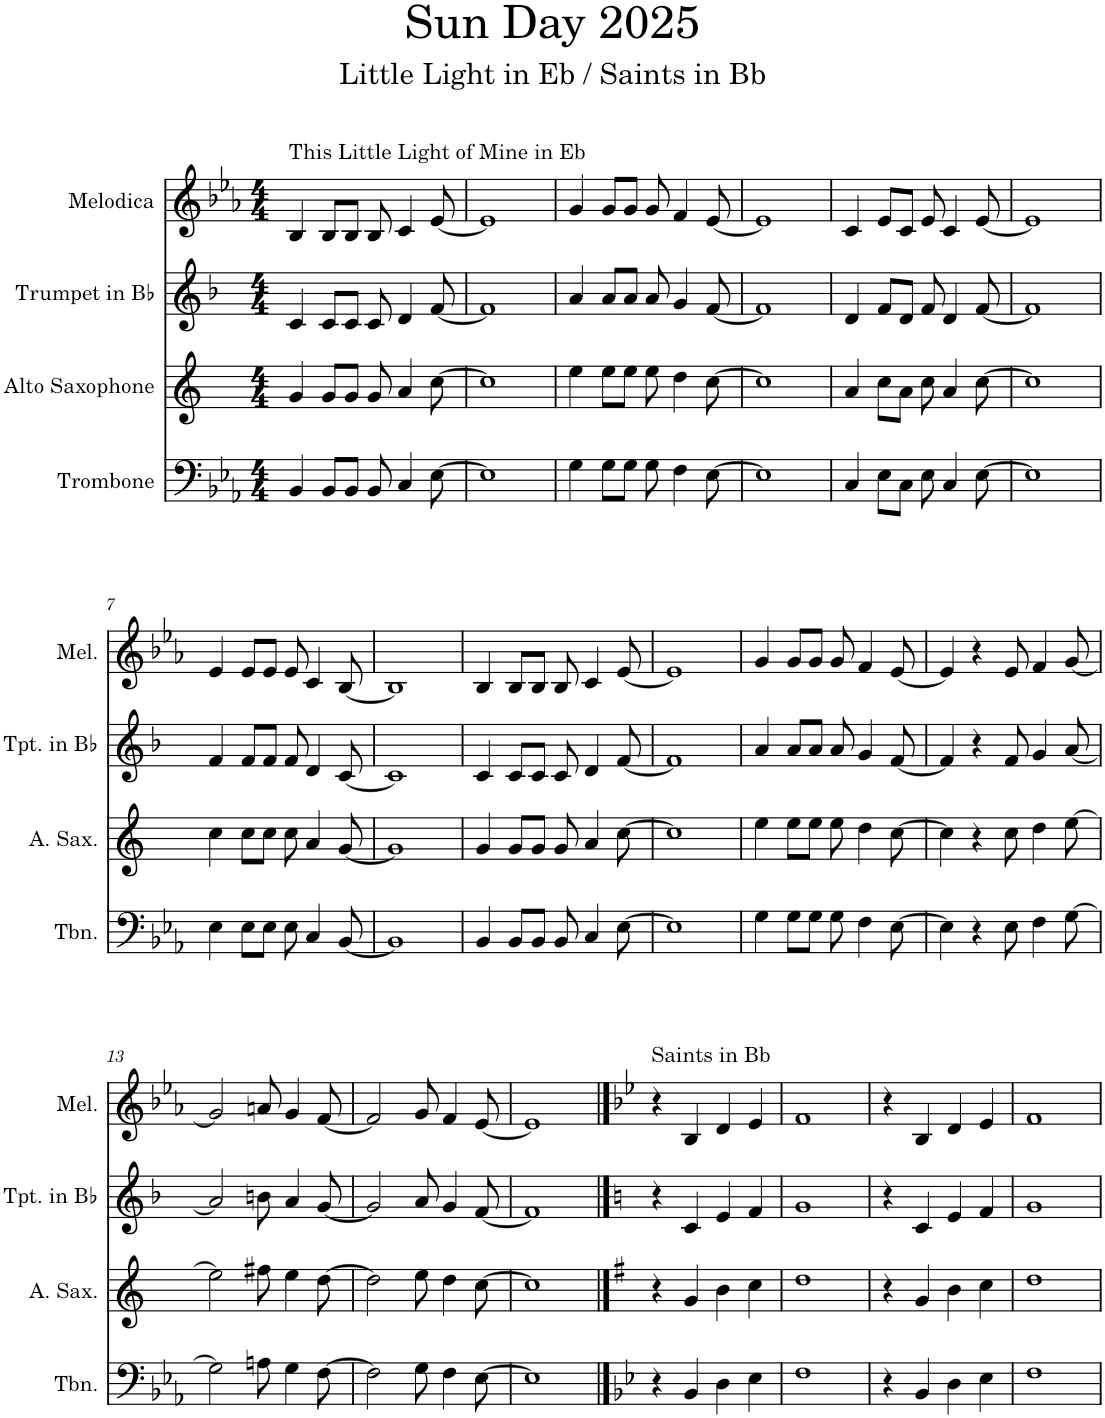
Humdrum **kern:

**kern	**kern	**kern	**kern
*part4	*part3	*part2	*part1
*staff4	*staff3	*staff2	*staff1
*I"Trombone	*I"Alto Saxophone	*I"Trumpet in Bb	*I"Melodica
*I'Tbn.	*I'A. Sax.	*I'Tpt. in Bb	*I'Mel.
*clefF4	*clefG2	*clefG2	*clefG2
*	*Trd5c9	*Trd1c2	*
*k[b-e-a-]	*k[]	*k[b-]	*k[b-e-a-]
*M4/4	*M4/4	*M4/4	*M4/4
=1	=1	=1	=1
!	!	!	!LO:TX:a:t=This Little Light of Mine in Eb
4BB-/	4g/	4c/	4B-/
8BB-/L	8g/L	8c/L	8B-/L
8BB-/J	8g/J	8c/J	8B-/J
8BB-/	8g/	8c/	8B-/
4C/	4a/	4d/	4c/
[8E-\	[8cc\	[8f/	[8e-/
=2	=2	=2	=2
1E-]	1cc]	1f]	1e-]
=3	=3	=3	=3
4G\	4ee\	4a/	4g/
8G\L	8ee\L	8a/L	8g/L
8G\J	8ee\J	8a/J	8g/J
8G\	8ee\	8a/	8g/
4F\	4dd\	4g/	4f/
[8E-\	[8cc\	[8f/	[8e-/
=4	=4	=4	=4
1E-]	1cc]	1f]	1e-]
=5	=5	=5	=5
4C/	4a/	4d/	4c/
8E-\L	8cc\L	8f/L	8e-/L
8C\J	8a\J	8d/J	8c/J
8E-\	8cc\	8f/	8e-/
4C/	4a/	4d/	4c/
[8E-\	[8cc\	[8f/	[8e-/
=6	=6	=6	=6
1E-]	1cc]	1f]	1e-]
!!LO:LB:g=z
=7	=7	=7	=7
4E-\	4cc\	4f/	4e-/
8E-\L	8cc\L	8f/L	8e-/L
8E-\J	8cc\J	8f/J	8e-/J
8E-\	8cc\	8f/	8e-/
4C/	4a/	4d/	4c/
[8BB-/	[8g/	[8c/	[8B-/
=8	=8	=8	=8
1BB-]	1g]	1c]	1B-]
=9	=9	=9	=9
4BB-/	4g/	4c/	4B-/
8BB-/L	8g/L	8c/L	8B-/L
8BB-/J	8g/J	8c/J	8B-/J
8BB-/	8g/	8c/	8B-/
4C/	4a/	4d/	4c/
[8E-\	[8cc\	[8f/	[8e-/
=10	=10	=10	=10
1E-]	1cc]	1f]	1e-]
=11	=11	=11	=11
4G\	4ee\	4a/	4g/
8G\L	8ee\L	8a/L	8g/L
8G\J	8ee\J	8a/J	8g/J
8G\	8ee\	8a/	8g/
4F\	4dd\	4g/	4f/
[8E-\	[8cc\	[8f/	[8e-/
=12	=12	=12	=12
4E-\]	4cc\]	4f/]	4e-/]
4r	4r	4r	4r
8E-\	8cc\	8f/	8e-/
4F\	4dd\	4g/	4f/
[8G\	[8ee\	[8a/	[8g/
!!LO:LB:g=z
=13	=13	=13	=13
2G\]	2ee\]	2a/]	2g/]
8An\	8ff#X\	8bn\	8an/
4G\	4ee\	4a/	4g/
[8F\	[8dd\	[8g/	[8f/
=14	=14	=14	=14
2F\]	2dd\]	2g/]	2f/]
8G\	8ee\	8a/	8g/
4F\	4dd\	4g/	4f/
[8E-\	[8cc\	[8f/	[8e-/
=15	=15	=15	=15
1E-]	1cc]	1f]	1e-]
==16	==16	==16	==16
*k[b-e-]	*k[f#]	*k[]	*k[b-e-]
!	!	!	!LO:TX:a:t=Saints in Bb
4r	4r	4r	4r
4BB-/	4g/	4c/	4B-/
4D\	4b\	4e/	4d/
4E-\	4cc\	4f/	4e-/
=17	=17	=17	=17
1F	1dd	1g	1f
=18	=18	=18	=18
4r	4r	4r	4r
4BB-/	4g/	4c/	4B-/
4D\	4b\	4e/	4d/
4E-\	4cc\	4f/	4e-/
=19	=19	=19	=19
1F	1dd	1g	1f
=	=	=	=
*-	*-	*-	*-
